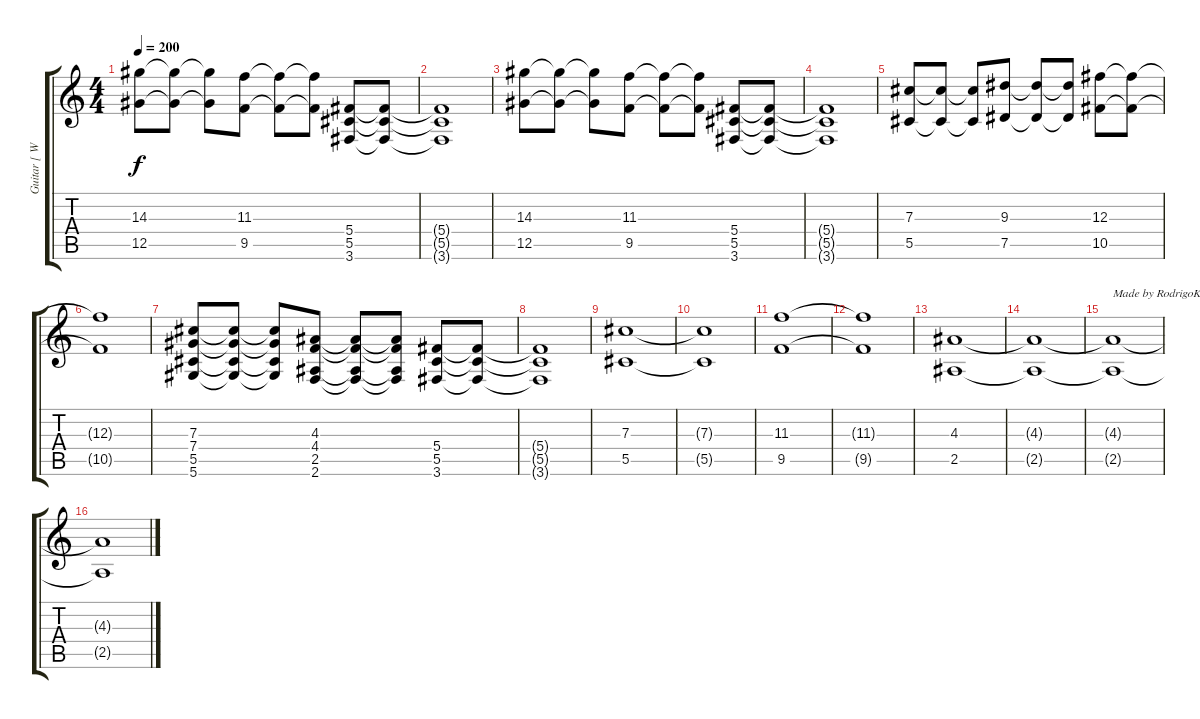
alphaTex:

\track ("Guitar [ Wade Preston ]" "Guitar [ W") {instrument distortionguitar}
\staff {score tabs}
\tuning (Eb4 Bb3 Gb3 Db3 Ab2 Eb2) {hide}
\ts (4 4)
\tempo 200
\clef g2
\ks c
(14.3 12.5).8{dy f} (14.3{t} 12.5{t}).8 (14.3{t} 12.5{t}).8 (11.3 9.5).8 (11.3{t} 9.5{t}).8 (11.3{t} 9.5{t}).8 (5.4 5.5 3.6).8 (5.4{t} 5.5{t} 3.6{t}).8 |
(5.4{t} 5.5{t} 3.6{t}).1 |
(14.3 12.5).8 (14.3{t} 12.5{t}).8 (14.3{t} 12.5{t}).8 (11.3 9.5).8 (11.3{t} 9.5{t}).8 (11.3{t} 9.5{t}).8 (5.4 5.5 3.6).8 (5.4{t} 5.5{t} 3.6{t}).8 |
(5.4{t} 5.5{t} 3.6{t}).1 |
(7.3 5.5).8 (7.3{t} 5.5{t}).8 (7.3{t} 5.5{t}).8 (9.3 7.5).8 (9.3{t} 7.5{t}).8 (9.3{t} 7.5{t}).8 (12.3 10.5).8 (12.3{t} 10.5{t}).8 |
(12.3{t} 10.5{t}).1 |
(7.3 7.4 5.5 5.6).8 (7.3{t} 7.4{t} 5.5{t} 5.6{t}).8 (7.3{t} 7.4{t} 5.5{t} 5.6{t}).8 (4.3 4.4 2.5 2.6).8 (4.3{t} 4.4{t} 2.5{t} 2.6{t}).8 (4.3{t} 4.4{t} 2.5{t} 2.6{t}).8 (5.4 5.5 3.6).8 (5.4{t} 5.5{t} 3.6{t}).8 |
(5.4{t} 5.5{t} 3.6{t}).1 |
(7.3 5.5).1 |
(7.3{t} 5.5{t}).1 |
(11.3 9.5).1 |
(11.3{t} 9.5{t}).1 |
(4.3 2.5).1 |
(4.3{t} 2.5{t}).1 |
(4.3{t} 2.5{t}).1{txt "Made by RodrigoKryb/Systme"} |
(4.3{t} 2.5{t}).1
